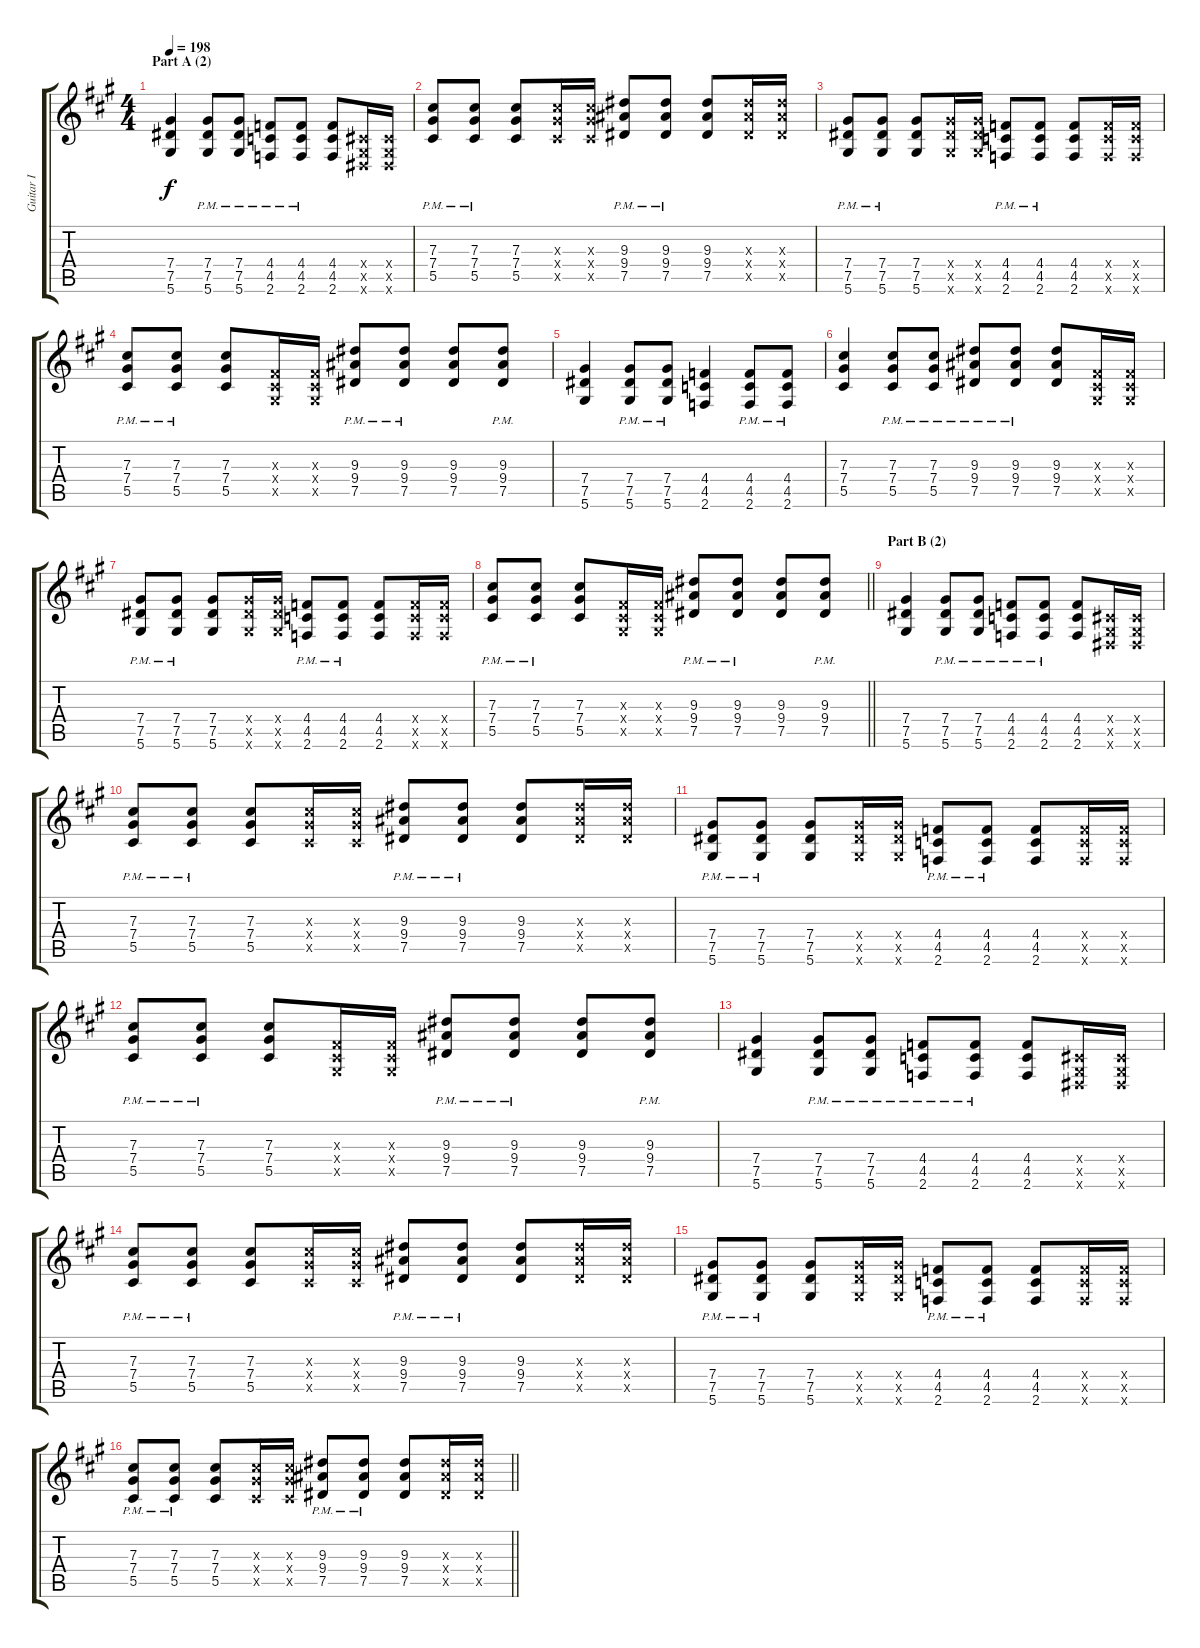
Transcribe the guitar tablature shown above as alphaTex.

\track ("Guitar I" "Guitar I") {instrument distortionguitar}
\staff {score tabs}
\tuning (Eb4 Bb3 Gb3 Db3 Ab2 Eb2) {hide}
\ts (4 4)
\section ("" "Part A (2)")
\tempo 198
\clef g2
\ks a
(7.4 7.5 5.6).4{dy f} (7.4{pm} 7.5{pm} 5.6{pm}).8 (7.4{pm} 7.5{pm} 5.6{pm}).8 (4.4{pm} 4.5{pm} 2.6{pm}).8 (4.4{pm} 4.5{pm} 2.6{pm}).8 (4.4 4.5 2.6).8 (0.4{x} 0.5{x} 0.6{x}).16 (0.4{x} 0.5{x} 0.6{x}).16 |
(7.3{pm} 7.4{pm} 5.5{pm}).8 (7.3{pm} 7.4{pm} 5.5{pm}).8 (7.3 7.4 5.5).8 (7.3{x} 7.4{x} 5.5{x}).16 (7.3{x} 7.4{x} 5.5{x}).16 (9.3{pm} 9.4{pm} 7.5{pm}).8 (9.3{pm} 9.4{pm} 7.5{pm}).8 (9.3 9.4 7.5).8 (9.3{x} 9.4{x} 7.5{x}).16 (9.3{x} 9.4{x} 7.5{x}).16 |
(7.4{pm} 7.5{pm} 5.6{pm}).8 (7.4{pm} 7.5{pm} 5.6{pm}).8 (7.4 7.5 5.6).8 (7.4{x} 7.5{x} 5.6{x}).16 (7.4{x} 7.5{x} 5.6{x}).16 (4.4{pm} 4.5{pm} 2.6{pm}).8 (4.4{pm} 4.5{pm} 2.6{pm}).8 (4.4 4.5 2.6).8 (4.4{x} 4.5{x} 2.6{x}).16 (4.4{x} 4.5{x} 2.6{x}).16 |
(7.3{pm} 7.4{pm} 5.5{pm}).8 (7.3{pm} 7.4{pm} 5.5{pm}).8 (7.3 7.4 5.5).8 (0.3{x} 0.4{x} 0.5{x}).16 (0.3{x} 0.4{x} 0.5{x}).16 (9.3{pm} 9.4{pm} 7.5{pm}).8 (9.3{pm} 9.4{pm} 7.5{pm}).8 (9.3 9.4 7.5).8 (9.3{pm} 9.4{pm} 7.5{pm}).8 |
(7.4 7.5 5.6).4 (7.4{pm} 7.5{pm} 5.6{pm}).8 (7.4{pm} 7.5{pm} 5.6{pm}).8 (4.4 4.5 2.6).4 (4.4{pm} 4.5{pm} 2.6{pm}).8 (4.4{pm} 4.5{pm} 2.6{pm}).8 |
(7.3 7.4 5.5).4 (7.3{pm} 7.4{pm} 5.5{pm}).8 (7.3{pm} 7.4{pm} 5.5{pm}).8 (9.3{pm} 9.4{pm} 7.5{pm}).8 (9.3{pm} 9.4{pm} 7.5{pm}).8 (9.3 9.4 7.5).8 (0.3{x} 0.4{x} 0.5{x}).16 (0.3{x} 0.4{x} 0.5{x}).16 |
(7.4{pm} 7.5{pm} 5.6{pm}).8 (7.4{pm} 7.5{pm} 5.6{pm}).8 (7.4 7.5 5.6).8 (7.4{x} 7.5{x} 5.6{x}).16 (7.4{x} 7.5{x} 5.6{x}).16 (4.4{pm} 4.5{pm} 2.6{pm}).8 (4.4{pm} 4.5{pm} 2.6{pm}).8 (4.4 4.5 2.6).8 (4.4{x} 4.5{x} 2.6{x}).16 (4.4{x} 4.5{x} 2.6{x}).16 |
\barLineRight lightlight
(7.3{pm} 7.4{pm} 5.5{pm}).8 (7.3{pm} 7.4{pm} 5.5{pm}).8 (7.3 7.4 5.5).8 (0.3{x} 0.4{x} 0.5{x}).16 (0.3{x} 0.4{x} 0.5{x}).16 (9.3{pm} 9.4{pm} 7.5{pm}).8 (9.3{pm} 9.4{pm} 7.5{pm}).8 (9.3 9.4 7.5).8 (9.3{pm} 9.4{pm} 7.5{pm}).8 |
\section ("" "Part B (2)")
(7.4 7.5 5.6).4 (7.4{pm} 7.5{pm} 5.6{pm}).8 (7.4{pm} 7.5{pm} 5.6{pm}).8 (4.4{pm} 4.5{pm} 2.6{pm}).8 (4.4{pm} 4.5{pm} 2.6{pm}).8 (4.4 4.5 2.6).8 (0.4{x} 0.5{x} 0.6{x}).16 (0.4{x} 0.5{x} 0.6{x}).16 |
(7.3{pm} 7.4{pm} 5.5{pm}).8 (7.3{pm} 7.4{pm} 5.5{pm}).8 (7.3 7.4 5.5).8 (7.3{x} 7.4{x} 5.5{x}).16 (7.3{x} 7.4{x} 5.5{x}).16 (9.3{pm} 9.4{pm} 7.5{pm}).8 (9.3{pm} 9.4{pm} 7.5{pm}).8 (9.3 9.4 7.5).8 (9.3{x} 9.4{x} 7.5{x}).16 (9.3{x} 9.4{x} 7.5{x}).16 |
(7.4{pm} 7.5{pm} 5.6{pm}).8 (7.4{pm} 7.5{pm} 5.6{pm}).8 (7.4 7.5 5.6).8 (7.4{x} 7.5{x} 5.6{x}).16 (7.4{x} 7.5{x} 5.6{x}).16 (4.4{pm} 4.5{pm} 2.6{pm}).8 (4.4{pm} 4.5{pm} 2.6{pm}).8 (4.4 4.5 2.6).8 (4.4{x} 4.5{x} 2.6{x}).16 (4.4{x} 4.5{x} 2.6{x}).16 |
(7.3{pm} 7.4{pm} 5.5{pm}).8 (7.3{pm} 7.4{pm} 5.5{pm}).8 (7.3 7.4 5.5).8 (0.3{x} 0.4{x} 0.5{x}).16 (0.3{x} 0.4{x} 0.5{x}).16 (9.3{pm} 9.4{pm} 7.5{pm}).8 (9.3{pm} 9.4{pm} 7.5{pm}).8 (9.3 9.4 7.5).8 (9.3{pm} 9.4{pm} 7.5{pm}).8 |
(7.4 7.5 5.6).4 (7.4{pm} 7.5{pm} 5.6{pm}).8 (7.4{pm} 7.5{pm} 5.6{pm}).8 (4.4{pm} 4.5{pm} 2.6{pm}).8 (4.4{pm} 4.5{pm} 2.6{pm}).8 (4.4 4.5 2.6).8 (0.4{x} 0.5{x} 0.6{x}).16 (0.4{x} 0.5{x} 0.6{x}).16 |
(7.3{pm} 7.4{pm} 5.5{pm}).8 (7.3{pm} 7.4{pm} 5.5{pm}).8 (7.3 7.4 5.5).8 (7.3{x} 7.4{x} 5.5{x}).16 (7.3{x} 7.4{x} 5.5{x}).16 (9.3{pm} 9.4{pm} 7.5{pm}).8 (9.3{pm} 9.4{pm} 7.5{pm}).8 (9.3 9.4 7.5).8 (9.3{x} 9.4{x} 7.5{x}).16 (9.3{x} 9.4{x} 7.5{x}).16 |
(7.4{pm} 7.5{pm} 5.6{pm}).8 (7.4{pm} 7.5{pm} 5.6{pm}).8 (7.4 7.5 5.6).8 (7.4{x} 7.5{x} 5.6{x}).16 (7.4{x} 7.5{x} 5.6{x}).16 (4.4{pm} 4.5{pm} 2.6{pm}).8 (4.4{pm} 4.5{pm} 2.6{pm}).8 (4.4 4.5 2.6).8 (4.4{x} 4.5{x} 2.6{x}).16 (4.4{x} 4.5{x} 2.6{x}).16 |
\barLineRight lightlight
(7.3{pm} 7.4{pm} 5.5{pm}).8 (7.3{pm} 7.4{pm} 5.5{pm}).8 (7.3 7.4 5.5).8 (7.3{x} 7.4{x} 5.5{x}).16 (7.3{x} 7.4{x} 5.5{x}).16 (9.3{pm} 9.4{pm} 7.5{pm}).8 (9.3{pm} 9.4{pm} 7.5{pm}).8 (9.3 9.4 7.5).8 (9.3{x} 9.4{x} 7.5{x}).16 (9.3{x} 9.4{x} 7.5{x}).16
